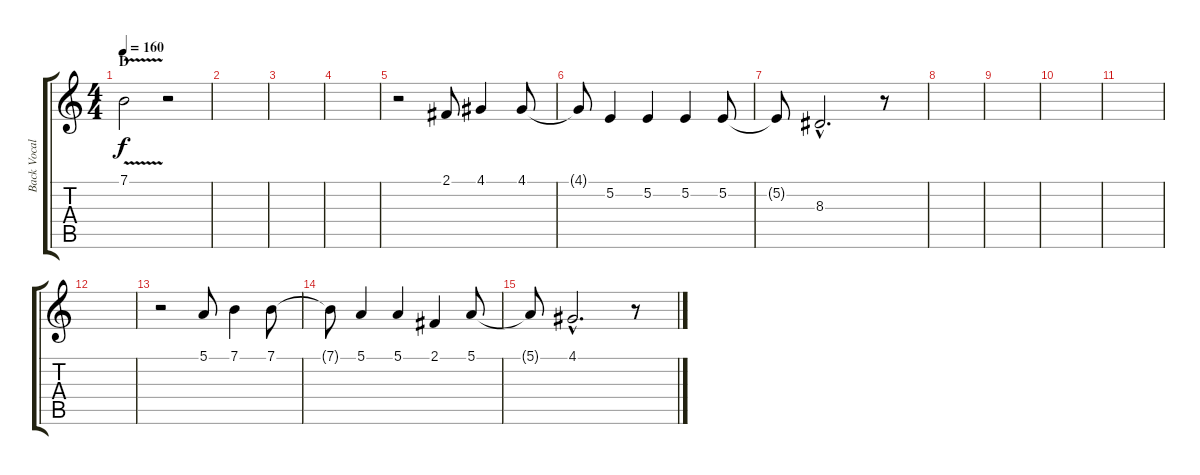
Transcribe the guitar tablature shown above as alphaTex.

\track ("Back Vocals" "Back Vocal") {instrument lead6voice}
\staff {score tabs}
\tuning (E4 B3 G3 D3 A2 D2) {hide}
\ts (4 4)
\section ("" "D")
\tempo 160
\clef g2
\ks c
7.1{v}.2{dy f} r.2 |
|
|
|
r.2 2.1.8 4.1.4 4.1.8 |
4.1{t}.8 5.2.4 5.2.4 5.2.4 5.2.8 |
5.2{t}.8 8.3{hac}.2{d} r.8 |
|
|
|
|
|
r.2 5.1.8 7.1.4 7.1.8 |
7.1{t}.8 5.1.4 5.1.4 2.1.4 5.1.8 |
5.1{t}.8 4.1{hac}.2{d} r.8
